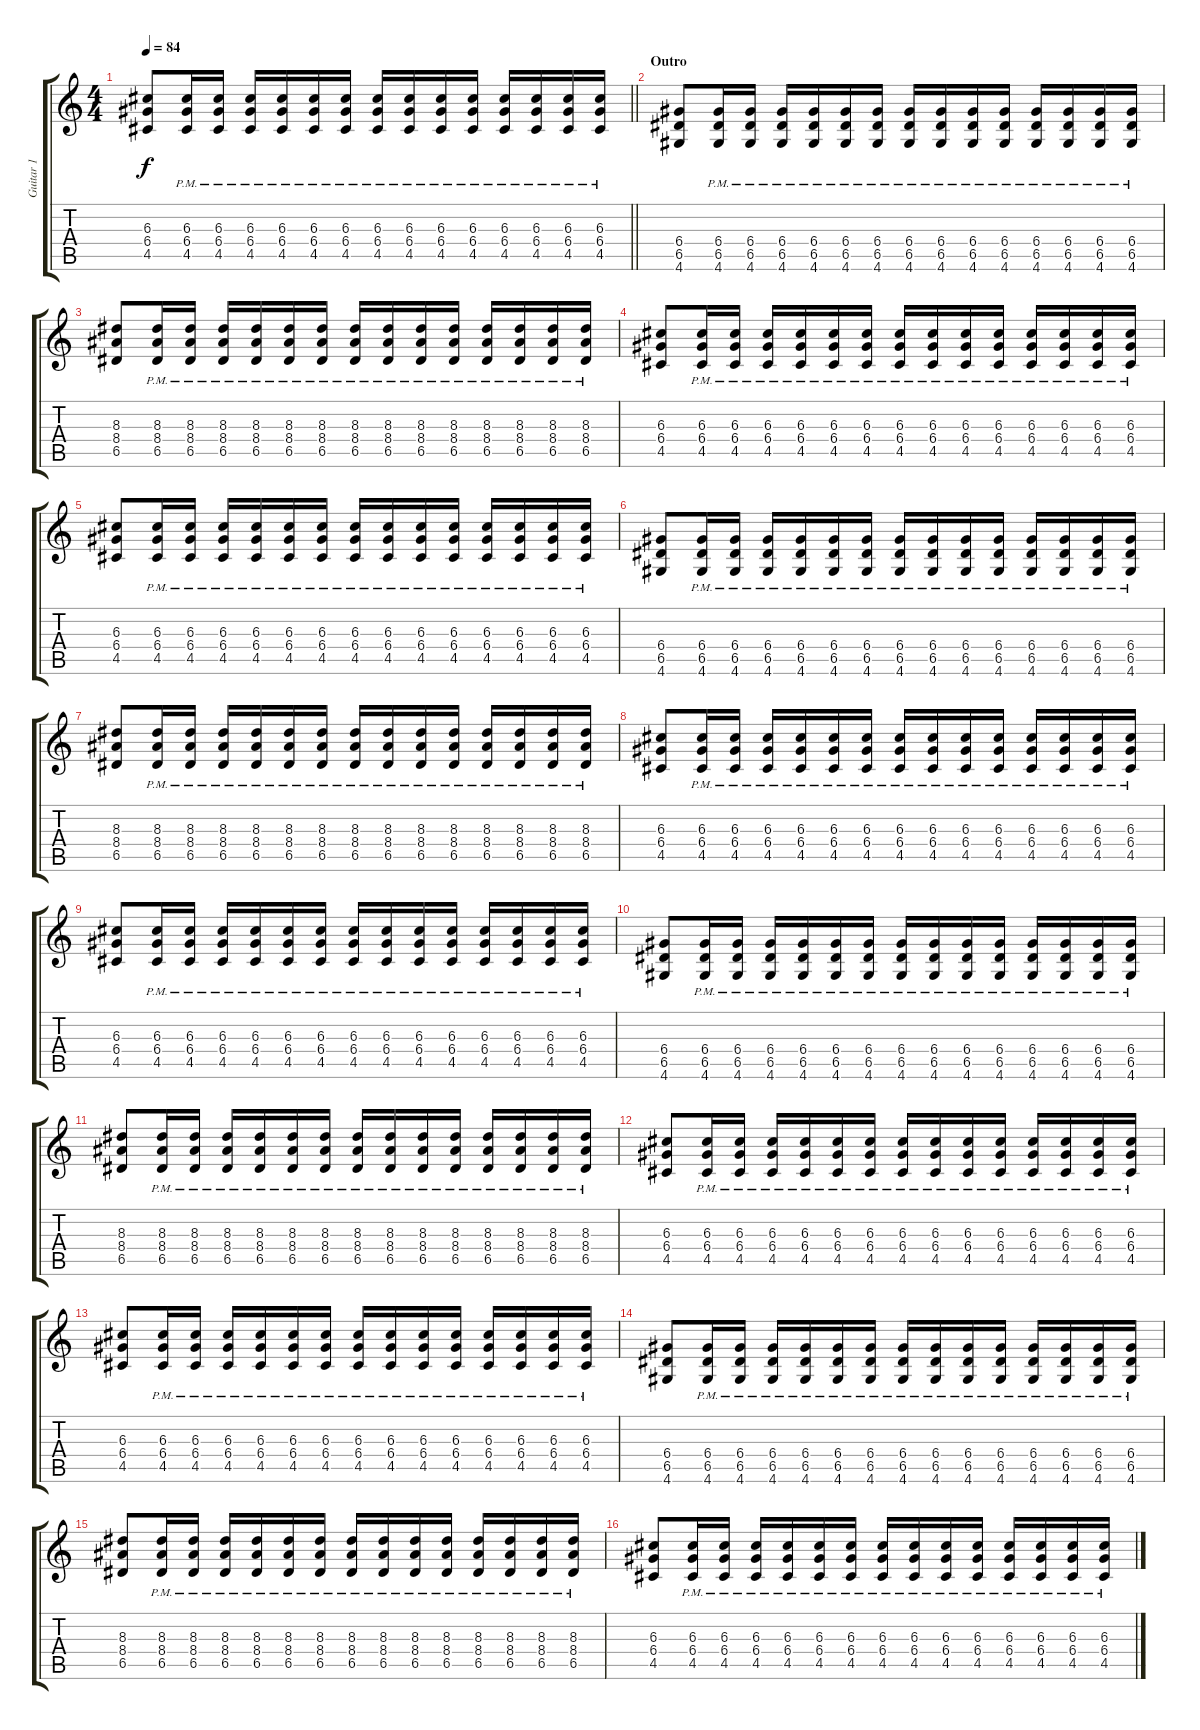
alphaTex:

\track ("Guitar 1" "Guitar 1") {instrument overdrivenguitar}
\staff {score tabs}
\tuning (E4 B3 G3 D3 A2 E2) {hide}
\ts (4 4)
\tempo 84
\clef g2
\barLineRight lightlight
\ks c
(6.3 6.4 4.5).8{dy f} (6.3{pm} 6.4{pm} 4.5{pm}).16 (6.3{pm} 6.4{pm} 4.5{pm}).16 (6.3{pm} 6.4{pm} 4.5{pm}).16 (6.3{pm} 6.4{pm} 4.5{pm}).16 (6.3{pm} 6.4{pm} 4.5{pm}).16 (6.3{pm} 6.4{pm} 4.5{pm}).16 (6.3{pm} 6.4{pm} 4.5{pm}).16 (6.3{pm} 6.4{pm} 4.5{pm}).16 (6.3{pm} 6.4{pm} 4.5{pm}).16 (6.3{pm} 6.4{pm} 4.5{pm}).16 (6.3{pm} 6.4{pm} 4.5{pm}).16 (6.3{pm} 6.4{pm} 4.5{pm}).16 (6.3{pm} 6.4{pm} 4.5{pm}).16 (6.3{pm} 6.4{pm} 4.5{pm}).16 |
\section ("" "Outro")
(6.4 6.5 4.6).8 (6.4{pm} 6.5{pm} 4.6{pm}).16 (6.4{pm} 6.5{pm} 4.6{pm}).16 (6.4{pm} 6.5{pm} 4.6{pm}).16 (6.4{pm} 6.5{pm} 4.6{pm}).16 (6.4{pm} 6.5{pm} 4.6{pm}).16 (6.4{pm} 6.5{pm} 4.6{pm}).16 (6.4{pm} 6.5{pm} 4.6{pm}).16 (6.4{pm} 6.5{pm} 4.6{pm}).16 (6.4{pm} 6.5{pm} 4.6{pm}).16 (6.4{pm} 6.5{pm} 4.6{pm}).16 (6.4{pm} 6.5{pm} 4.6{pm}).16 (6.4{pm} 6.5{pm} 4.6{pm}).16 (6.4{pm} 6.5{pm} 4.6{pm}).16 (6.4{pm} 6.5{pm} 4.6{pm}).16 |
(8.3 8.4 6.5).8 (8.3{pm} 8.4{pm} 6.5{pm}).16 (8.3{pm} 8.4{pm} 6.5{pm}).16 (8.3{pm} 8.4{pm} 6.5{pm}).16 (8.3{pm} 8.4{pm} 6.5{pm}).16 (8.3{pm} 8.4{pm} 6.5{pm}).16 (8.3{pm} 8.4{pm} 6.5{pm}).16 (8.3{pm} 8.4{pm} 6.5{pm}).16 (8.3{pm} 8.4{pm} 6.5{pm}).16 (8.3{pm} 8.4{pm} 6.5{pm}).16 (8.3{pm} 8.4{pm} 6.5{pm}).16 (8.3{pm} 8.4{pm} 6.5{pm}).16 (8.3{pm} 8.4{pm} 6.5{pm}).16 (8.3{pm} 8.4{pm} 6.5{pm}).16 (8.3{pm} 8.4{pm} 6.5{pm}).16 |
(6.3 6.4 4.5).8 (6.3{pm} 6.4{pm} 4.5{pm}).16 (6.3{pm} 6.4{pm} 4.5{pm}).16 (6.3{pm} 6.4{pm} 4.5{pm}).16 (6.3{pm} 6.4{pm} 4.5{pm}).16 (6.3{pm} 6.4{pm} 4.5{pm}).16 (6.3{pm} 6.4{pm} 4.5{pm}).16 (6.3{pm} 6.4{pm} 4.5{pm}).16 (6.3{pm} 6.4{pm} 4.5{pm}).16 (6.3{pm} 6.4{pm} 4.5{pm}).16 (6.3{pm} 6.4{pm} 4.5{pm}).16 (6.3{pm} 6.4{pm} 4.5{pm}).16 (6.3{pm} 6.4{pm} 4.5{pm}).16 (6.3{pm} 6.4{pm} 4.5{pm}).16 (6.3{pm} 6.4{pm} 4.5{pm}).16 |
(6.3 6.4 4.5).8 (6.3{pm} 6.4{pm} 4.5{pm}).16 (6.3{pm} 6.4{pm} 4.5{pm}).16 (6.3{pm} 6.4{pm} 4.5{pm}).16 (6.3{pm} 6.4{pm} 4.5{pm}).16 (6.3{pm} 6.4{pm} 4.5{pm}).16 (6.3{pm} 6.4{pm} 4.5{pm}).16 (6.3{pm} 6.4{pm} 4.5{pm}).16 (6.3{pm} 6.4{pm} 4.5{pm}).16 (6.3{pm} 6.4{pm} 4.5{pm}).16 (6.3{pm} 6.4{pm} 4.5{pm}).16 (6.3{pm} 6.4{pm} 4.5{pm}).16 (6.3{pm} 6.4{pm} 4.5{pm}).16 (6.3{pm} 6.4{pm} 4.5{pm}).16 (6.3{pm} 6.4{pm} 4.5{pm}).16 |
(6.4 6.5 4.6).8 (6.4{pm} 6.5{pm} 4.6{pm}).16 (6.4{pm} 6.5{pm} 4.6{pm}).16 (6.4{pm} 6.5{pm} 4.6{pm}).16 (6.4{pm} 6.5{pm} 4.6{pm}).16 (6.4{pm} 6.5{pm} 4.6{pm}).16 (6.4{pm} 6.5{pm} 4.6{pm}).16 (6.4{pm} 6.5{pm} 4.6{pm}).16 (6.4{pm} 6.5{pm} 4.6{pm}).16 (6.4{pm} 6.5{pm} 4.6{pm}).16 (6.4{pm} 6.5{pm} 4.6{pm}).16 (6.4{pm} 6.5{pm} 4.6{pm}).16 (6.4{pm} 6.5{pm} 4.6{pm}).16 (6.4{pm} 6.5{pm} 4.6{pm}).16 (6.4{pm} 6.5{pm} 4.6{pm}).16 |
(8.3 8.4 6.5).8 (8.3{pm} 8.4{pm} 6.5{pm}).16 (8.3{pm} 8.4{pm} 6.5{pm}).16 (8.3{pm} 8.4{pm} 6.5{pm}).16 (8.3{pm} 8.4{pm} 6.5{pm}).16 (8.3{pm} 8.4{pm} 6.5{pm}).16 (8.3{pm} 8.4{pm} 6.5{pm}).16 (8.3{pm} 8.4{pm} 6.5{pm}).16 (8.3{pm} 8.4{pm} 6.5{pm}).16 (8.3{pm} 8.4{pm} 6.5{pm}).16 (8.3{pm} 8.4{pm} 6.5{pm}).16 (8.3{pm} 8.4{pm} 6.5{pm}).16 (8.3{pm} 8.4{pm} 6.5{pm}).16 (8.3{pm} 8.4{pm} 6.5{pm}).16 (8.3{pm} 8.4{pm} 6.5{pm}).16 |
(6.3 6.4 4.5).8 (6.3{pm} 6.4{pm} 4.5{pm}).16 (6.3{pm} 6.4{pm} 4.5{pm}).16 (6.3{pm} 6.4{pm} 4.5{pm}).16 (6.3{pm} 6.4{pm} 4.5{pm}).16 (6.3{pm} 6.4{pm} 4.5{pm}).16 (6.3{pm} 6.4{pm} 4.5{pm}).16 (6.3{pm} 6.4{pm} 4.5{pm}).16 (6.3{pm} 6.4{pm} 4.5{pm}).16 (6.3{pm} 6.4{pm} 4.5{pm}).16 (6.3{pm} 6.4{pm} 4.5{pm}).16 (6.3{pm} 6.4{pm} 4.5{pm}).16 (6.3{pm} 6.4{pm} 4.5{pm}).16 (6.3{pm} 6.4{pm} 4.5{pm}).16 (6.3{pm} 6.4{pm} 4.5{pm}).16 |
(6.3 6.4 4.5).8 (6.3{pm} 6.4{pm} 4.5{pm}).16 (6.3{pm} 6.4{pm} 4.5{pm}).16 (6.3{pm} 6.4{pm} 4.5{pm}).16 (6.3{pm} 6.4{pm} 4.5{pm}).16 (6.3{pm} 6.4{pm} 4.5{pm}).16 (6.3{pm} 6.4{pm} 4.5{pm}).16 (6.3{pm} 6.4{pm} 4.5{pm}).16 (6.3{pm} 6.4{pm} 4.5{pm}).16 (6.3{pm} 6.4{pm} 4.5{pm}).16 (6.3{pm} 6.4{pm} 4.5{pm}).16 (6.3{pm} 6.4{pm} 4.5{pm}).16 (6.3{pm} 6.4{pm} 4.5{pm}).16 (6.3{pm} 6.4{pm} 4.5{pm}).16 (6.3{pm} 6.4{pm} 4.5{pm}).16 |
(6.4 6.5 4.6).8 (6.4{pm} 6.5{pm} 4.6{pm}).16 (6.4{pm} 6.5{pm} 4.6{pm}).16 (6.4{pm} 6.5{pm} 4.6{pm}).16 (6.4{pm} 6.5{pm} 4.6{pm}).16 (6.4{pm} 6.5{pm} 4.6{pm}).16 (6.4{pm} 6.5{pm} 4.6{pm}).16 (6.4{pm} 6.5{pm} 4.6{pm}).16 (6.4{pm} 6.5{pm} 4.6{pm}).16 (6.4{pm} 6.5{pm} 4.6{pm}).16 (6.4{pm} 6.5{pm} 4.6{pm}).16 (6.4{pm} 6.5{pm} 4.6{pm}).16 (6.4{pm} 6.5{pm} 4.6{pm}).16 (6.4{pm} 6.5{pm} 4.6{pm}).16 (6.4{pm} 6.5{pm} 4.6{pm}).16 |
(8.3 8.4 6.5).8 (8.3{pm} 8.4{pm} 6.5{pm}).16 (8.3{pm} 8.4{pm} 6.5{pm}).16 (8.3{pm} 8.4{pm} 6.5{pm}).16 (8.3{pm} 8.4{pm} 6.5{pm}).16 (8.3{pm} 8.4{pm} 6.5{pm}).16 (8.3{pm} 8.4{pm} 6.5{pm}).16 (8.3{pm} 8.4{pm} 6.5{pm}).16 (8.3{pm} 8.4{pm} 6.5{pm}).16 (8.3{pm} 8.4{pm} 6.5{pm}).16 (8.3{pm} 8.4{pm} 6.5{pm}).16 (8.3{pm} 8.4{pm} 6.5{pm}).16 (8.3{pm} 8.4{pm} 6.5{pm}).16 (8.3{pm} 8.4{pm} 6.5{pm}).16 (8.3{pm} 8.4{pm} 6.5{pm}).16 |
(6.3 6.4 4.5).8 (6.3{pm} 6.4{pm} 4.5{pm}).16 (6.3{pm} 6.4{pm} 4.5{pm}).16 (6.3{pm} 6.4{pm} 4.5{pm}).16 (6.3{pm} 6.4{pm} 4.5{pm}).16 (6.3{pm} 6.4{pm} 4.5{pm}).16 (6.3{pm} 6.4{pm} 4.5{pm}).16 (6.3{pm} 6.4{pm} 4.5{pm}).16 (6.3{pm} 6.4{pm} 4.5{pm}).16 (6.3{pm} 6.4{pm} 4.5{pm}).16 (6.3{pm} 6.4{pm} 4.5{pm}).16 (6.3{pm} 6.4{pm} 4.5{pm}).16 (6.3{pm} 6.4{pm} 4.5{pm}).16 (6.3{pm} 6.4{pm} 4.5{pm}).16 (6.3{pm} 6.4{pm} 4.5{pm}).16 |
(6.3 6.4 4.5).8 (6.3{pm} 6.4{pm} 4.5{pm}).16 (6.3{pm} 6.4{pm} 4.5{pm}).16 (6.3{pm} 6.4{pm} 4.5{pm}).16 (6.3{pm} 6.4{pm} 4.5{pm}).16 (6.3{pm} 6.4{pm} 4.5{pm}).16 (6.3{pm} 6.4{pm} 4.5{pm}).16 (6.3{pm} 6.4{pm} 4.5{pm}).16 (6.3{pm} 6.4{pm} 4.5{pm}).16 (6.3{pm} 6.4{pm} 4.5{pm}).16 (6.3{pm} 6.4{pm} 4.5{pm}).16 (6.3{pm} 6.4{pm} 4.5{pm}).16 (6.3{pm} 6.4{pm} 4.5{pm}).16 (6.3{pm} 6.4{pm} 4.5{pm}).16 (6.3{pm} 6.4{pm} 4.5{pm}).16 |
(6.4 6.5 4.6).8{volume 0} (6.4{pm} 6.5{pm} 4.6{pm}).16 (6.4{pm} 6.5{pm} 4.6{pm}).16 (6.4{pm} 6.5{pm} 4.6{pm}).16 (6.4{pm} 6.5{pm} 4.6{pm}).16 (6.4{pm} 6.5{pm} 4.6{pm}).16 (6.4{pm} 6.5{pm} 4.6{pm}).16 (6.4{pm} 6.5{pm} 4.6{pm}).16 (6.4{pm} 6.5{pm} 4.6{pm}).16 (6.4{pm} 6.5{pm} 4.6{pm}).16 (6.4{pm} 6.5{pm} 4.6{pm}).16 (6.4{pm} 6.5{pm} 4.6{pm}).16 (6.4{pm} 6.5{pm} 4.6{pm}).16 (6.4{pm} 6.5{pm} 4.6{pm}).16 (6.4{pm} 6.5{pm} 4.6{pm}).16 |
(8.3 8.4 6.5).8 (8.3{pm} 8.4{pm} 6.5{pm}).16 (8.3{pm} 8.4{pm} 6.5{pm}).16 (8.3{pm} 8.4{pm} 6.5{pm}).16 (8.3{pm} 8.4{pm} 6.5{pm}).16 (8.3{pm} 8.4{pm} 6.5{pm}).16 (8.3{pm} 8.4{pm} 6.5{pm}).16 (8.3{pm} 8.4{pm} 6.5{pm}).16 (8.3{pm} 8.4{pm} 6.5{pm}).16 (8.3{pm} 8.4{pm} 6.5{pm}).16 (8.3{pm} 8.4{pm} 6.5{pm}).16 (8.3{pm} 8.4{pm} 6.5{pm}).16 (8.3{pm} 8.4{pm} 6.5{pm}).16 (8.3{pm} 8.4{pm} 6.5{pm}).16 (8.3{pm} 8.4{pm} 6.5{pm}).16 |
(6.3 6.4 4.5).8 (6.3{pm} 6.4{pm} 4.5{pm}).16 (6.3{pm} 6.4{pm} 4.5{pm}).16 (6.3{pm} 6.4{pm} 4.5{pm}).16 (6.3{pm} 6.4{pm} 4.5{pm}).16 (6.3{pm} 6.4{pm} 4.5{pm}).16 (6.3{pm} 6.4{pm} 4.5{pm}).16 (6.3{pm} 6.4{pm} 4.5{pm}).16 (6.3{pm} 6.4{pm} 4.5{pm}).16 (6.3{pm} 6.4{pm} 4.5{pm}).16 (6.3{pm} 6.4{pm} 4.5{pm}).16 (6.3{pm} 6.4{pm} 4.5{pm}).16 (6.3{pm} 6.4{pm} 4.5{pm}).16 (6.3{pm} 6.4{pm} 4.5{pm}).16 (6.3{pm} 6.4{pm} 4.5{pm}).16
